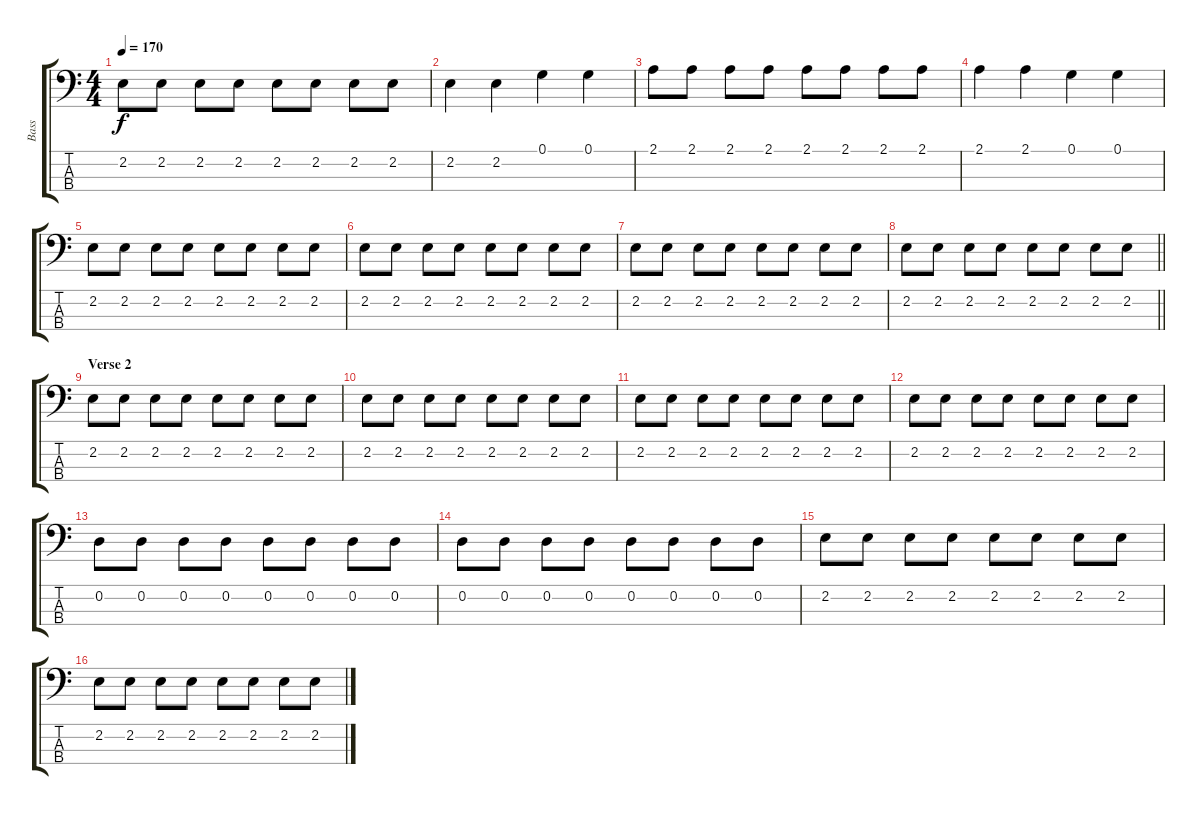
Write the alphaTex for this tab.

\track ("Bass" "Bass") {instrument electricbassfinger}
\staff {score tabs}
\tuning (G2 D2 A1 E1) {hide}
\ts (4 4)
\tempo 170
\clef f4
\ks c
2.2.8{dy f} 2.2.8 2.2.8 2.2.8 2.2.8 2.2.8 2.2.8 2.2.8 |
2.2.4 2.2.4 0.1.4 0.1.4 |
2.1.8 2.1.8 2.1.8 2.1.8 2.1.8 2.1.8 2.1.8 2.1.8 |
2.1.4 2.1.4 0.1.4 0.1.4 |
2.2.8 2.2.8 2.2.8 2.2.8 2.2.8 2.2.8 2.2.8 2.2.8 |
2.2.8 2.2.8 2.2.8 2.2.8 2.2.8 2.2.8 2.2.8 2.2.8 |
2.2.8 2.2.8 2.2.8 2.2.8 2.2.8 2.2.8 2.2.8 2.2.8 |
\barLineRight lightlight
2.2.8 2.2.8 2.2.8 2.2.8 2.2.8 2.2.8 2.2.8 2.2.8 |
\section ("" "Verse 2")
2.2.8 2.2.8 2.2.8 2.2.8 2.2.8 2.2.8 2.2.8 2.2.8 |
2.2.8 2.2.8 2.2.8 2.2.8 2.2.8 2.2.8 2.2.8 2.2.8 |
2.2.8 2.2.8 2.2.8 2.2.8 2.2.8 2.2.8 2.2.8 2.2.8 |
2.2.8 2.2.8 2.2.8 2.2.8 2.2.8 2.2.8 2.2.8 2.2.8 |
0.2.8 0.2.8 0.2.8 0.2.8 0.2.8 0.2.8 0.2.8 0.2.8 |
0.2.8 0.2.8 0.2.8 0.2.8 0.2.8 0.2.8 0.2.8 0.2.8 |
2.2.8 2.2.8 2.2.8 2.2.8 2.2.8 2.2.8 2.2.8 2.2.8 |
2.2.8 2.2.8 2.2.8 2.2.8 2.2.8 2.2.8 2.2.8 2.2.8
